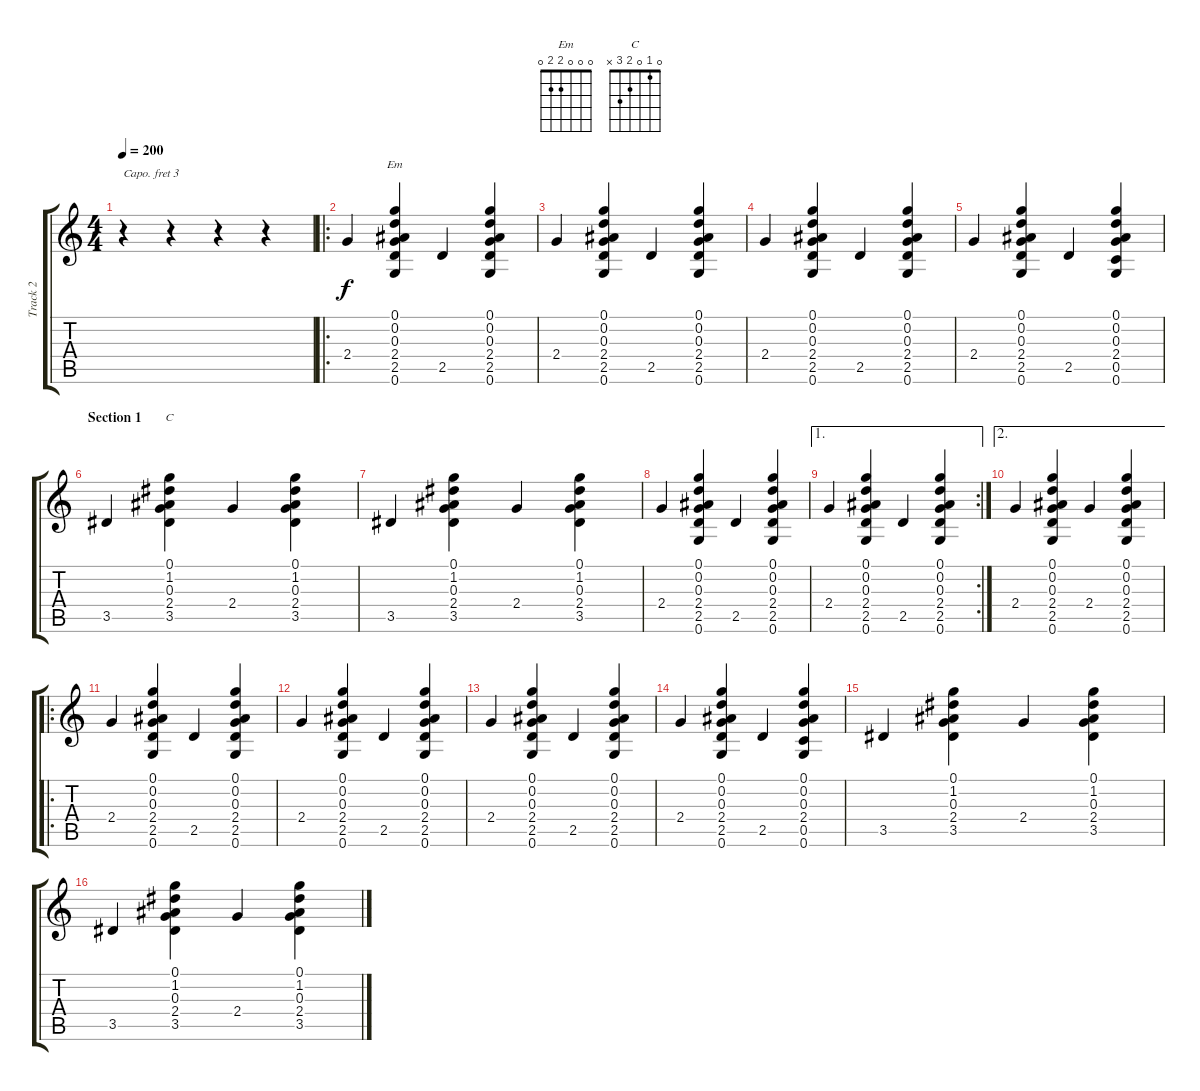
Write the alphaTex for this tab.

\track ("Track 2" "Track 2") {instrument acousticguitarsteel}
\staff {score tabs}
\capo 3
\tuning (E4 B3 G3 D3 A2 E2) {hide}
\chord ("Em" 0 0 0 2 2 0)
\chord ("C" 0 1 0 2 3 x)
\ts (4 4)
\tempo 200
\clef g2
\ks c
r.4{dy f instrument acousticguitarsteel} r.4 r.4 r.4 |
\ro
2.4.4 (0.1 0.2 0.3 2.4 2.5 0.6).4{ch "Em"} 2.5.4 (0.1 0.2 0.3 2.4 2.5 0.6).4 |
2.4.4 (0.1 0.2 0.3 2.4 2.5 0.6).4 2.5.4 (0.1 0.2 0.3 2.4 2.5 0.6).4 |
2.4.4 (0.1 0.2 0.3 2.4 2.5 0.6).4 2.5.4 (0.1 0.2 0.3 2.4 2.5 0.6).4 |
2.4.4 (0.1 0.2 0.3 2.4 2.5 0.6).4 2.5.4 (0.1 0.2 0.3 2.4 0.5 0.6).4 |
\section ("" "Section 1")
3.5.4 (0.1 1.2 0.3 2.4 3.5).4{ch "C"} 2.4.4 (0.1 1.2 0.3 2.4 3.5).4 |
3.5.4 (0.1 1.2 0.3 2.4 3.5).4 2.4.4 (0.1 1.2 0.3 2.4 3.5).4 |
2.4.4 (0.1 0.2 0.3 2.4 2.5 0.6).4 2.5.4 (0.1 0.2 0.3 2.4 2.5 0.6).4 |
\ae 1
\rc 2
2.4.4 (0.1 0.2 0.3 2.4 2.5 0.6).4 2.5.4 (0.1 0.2 0.3 2.4 2.5 0.6).4 |
\ae 2
2.4.4 (0.1 0.2 0.3 2.4 2.5 0.6).4 2.4.4 (0.1 0.2 0.3 2.4 2.5 0.6).4 |
\ro
2.4.4 (0.1 0.2 0.3 2.4 2.5 0.6).4 2.5.4 (0.1 0.2 0.3 2.4 2.5 0.6).4 |
2.4.4 (0.1 0.2 0.3 2.4 2.5 0.6).4 2.5.4 (0.1 0.2 0.3 2.4 2.5 0.6).4 |
2.4.4 (0.1 0.2 0.3 2.4 2.5 0.6).4 2.5.4 (0.1 0.2 0.3 2.4 2.5 0.6).4 |
2.4.4 (0.1 0.2 0.3 2.4 2.5 0.6).4 2.5.4 (0.1 0.2 0.3 2.4 0.5 0.6).4 |
3.5.4 (0.1 1.2 0.3 2.4 3.5).4 2.4.4 (0.1 1.2 0.3 2.4 3.5).4 |
3.5.4 (0.1 1.2 0.3 2.4 3.5).4 2.4.4 (0.1 1.2 0.3 2.4 3.5).4
